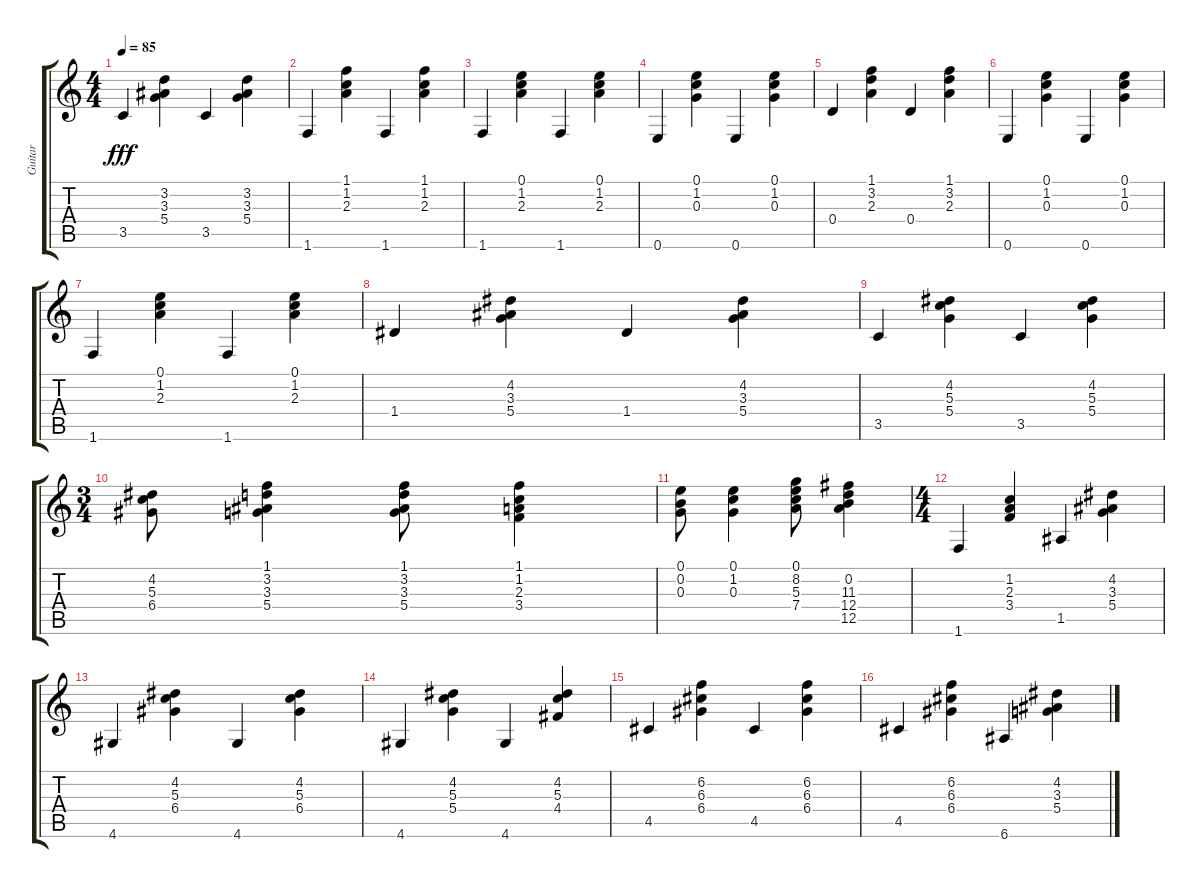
\track ("Guitar" "Guitar") {instrument acousticguitarsteel}
\staff {score tabs}
\tuning (E4 B3 G3 D3 A2 E2) {hide}
\ts (4 4)
\tempo 85
\clef g2
\ks c
3.5.4{dy fff} (3.2 3.3 5.4).4 3.5.4 (3.2 3.3 5.4).4 |
1.6.4 (1.1 1.2 2.3).4 1.6.4 (1.1 1.2 2.3).4 |
1.6.4 (0.1 1.2 2.3).4 1.6.4 (0.1 1.2 2.3).4 |
0.6.4 (0.1 1.2 0.3).4 0.6.4 (0.1 1.2 0.3).4 |
0.4.4 (1.1 3.2 2.3).4 0.4.4 (1.1 3.2 2.3).4 |
0.6.4 (0.1 1.2 0.3).4 0.6.4 (0.1 1.2 0.3).4 |
1.6.4 (0.1 1.2 2.3).4 1.6.4 (0.1 1.2 2.3).4 |
1.4.4 (4.2 3.3 5.4).4 1.4.4 (4.2 3.3 5.4).4 |
3.5.4 (4.2 5.3 5.4).4 3.5.4 (4.2 5.3 5.4).4 |
\ts (3 4)
(4.2 5.3 6.4).8 (1.1 3.2 3.3 5.4).4 (1.1 3.2 3.3 5.4).8 (1.1 1.2 2.3 3.4).4 |
(0.1 0.2 0.3).8 (0.1 1.2 0.3).4 (0.1 8.2 5.3 7.4).8 (0.2 11.3 12.4 12.5).4 |
\ts (4 4)
1.6.4 (1.2 2.3 3.4).4 1.5.4 (4.2 3.3 5.4).4 |
4.6.4 (4.2 5.3 6.4).4 4.6.4 (4.2 5.3 6.4).4 |
4.6.4 (4.2 5.3 5.4).4 4.6.4 (4.2 5.3 4.4).4 |
4.5.4 (6.2 6.3 6.4).4 4.5.4 (6.2 6.3 6.4).4 |
4.5.4 (6.2 6.3 6.4).4 6.6.4 (4.2 3.3 5.4).4
